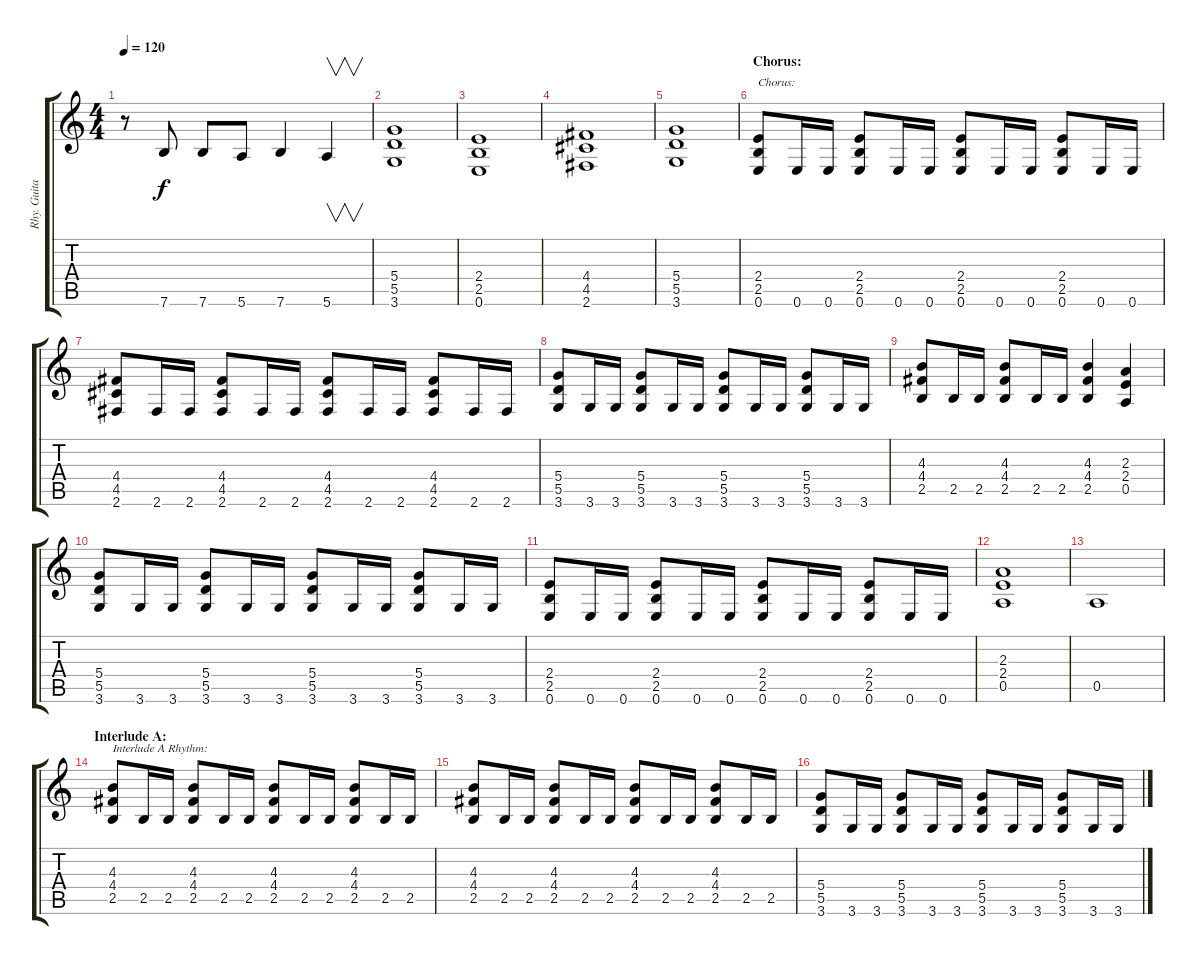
\track ("Rhy. Guitar 1" "Rhy. Guita") {instrument distortionguitar}
\staff {score tabs}
\tuning (E4 B3 G3 D3 A2 E2) {hide}
\ts (4 4)
\tempo 120
\clef g2
\ks c
r.8{dy f} 7.6.8 7.6.8 5.6.8 7.6.4 5.6.4{v} |
(5.4 5.5 3.6).1 |
(2.4 2.5 0.6).1 |
(4.4 4.5 2.6).1 |
(5.4 5.5 3.6).1 |
\section ("" "Chorus:")
(2.4 2.5 0.6).8{txt "Chorus:"} 0.6.16 0.6.16 (2.4 2.5 0.6).8 0.6.16 0.6.16 (2.4 2.5 0.6).8 0.6.16 0.6.16 (2.4 2.5 0.6).8 0.6.16 0.6.16 |
(4.4 4.5 2.6).8 2.6.16 2.6.16 (4.4 4.5 2.6).8 2.6.16 2.6.16 (4.4 4.5 2.6).8 2.6.16 2.6.16 (4.4 4.5 2.6).8 2.6.16 2.6.16 |
(5.4 5.5 3.6).8 3.6.16 3.6.16 (5.4 5.5 3.6).8 3.6.16 3.6.16 (5.4 5.5 3.6).8 3.6.16 3.6.16 (5.4 5.5 3.6).8 3.6.16 3.6.16 |
(4.3 4.4 2.5).8 2.5.16 2.5.16 (4.3 4.4 2.5).8 2.5.16 2.5.16 (4.3 4.4 2.5).4 (2.3 2.4 0.5).4 |
(5.4 5.5 3.6).8 3.6.16 3.6.16 (5.4 5.5 3.6).8 3.6.16 3.6.16 (5.4 5.5 3.6).8 3.6.16 3.6.16 (5.4 5.5 3.6).8 3.6.16 3.6.16 |
(2.4 2.5 0.6).8 0.6.16 0.6.16 (2.4 2.5 0.6).8 0.6.16 0.6.16 (2.4 2.5 0.6).8 0.6.16 0.6.16 (2.4 2.5 0.6).8 0.6.16 0.6.16 |
(2.3 2.4 0.5).1 |
0.5.1 |
\section ("" "Interlude A:")
(4.3 4.4 2.5).8{txt "Interlude A Rhythm:"} 2.5.16 2.5.16 (4.3 4.4 2.5).8 2.5.16 2.5.16 (4.3 4.4 2.5).8 2.5.16 2.5.16 (4.3 4.4 2.5).8 2.5.16 2.5.16 |
(4.3 4.4 2.5).8 2.5.16 2.5.16 (4.3 4.4 2.5).8 2.5.16 2.5.16 (4.3 4.4 2.5).8 2.5.16 2.5.16 (4.3 4.4 2.5).8 2.5.16 2.5.16 |
(5.4 5.5 3.6).8 3.6.16 3.6.16 (5.4 5.5 3.6).8 3.6.16 3.6.16 (5.4 5.5 3.6).8 3.6.16 3.6.16 (5.4 5.5 3.6).8 3.6.16 3.6.16
